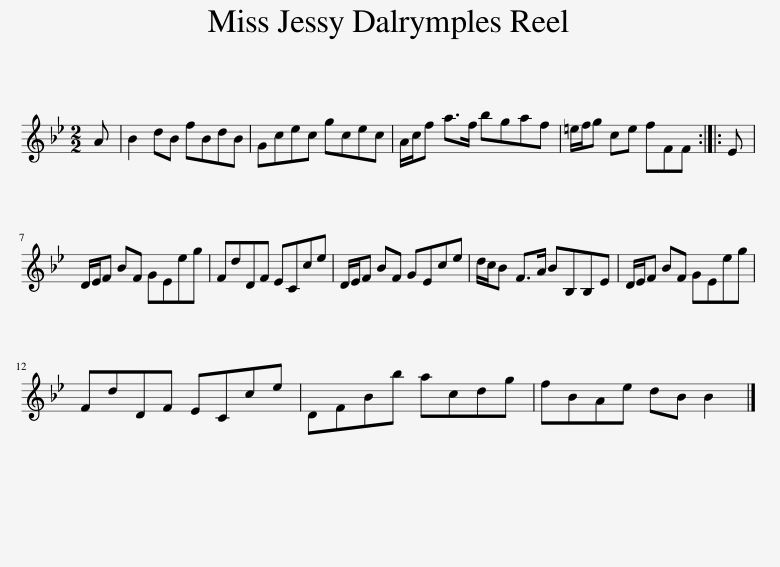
X:1
L:1/8
M:2/2
I:linebreak $
K:Bb
V:1 treble
V:1
 A | B2 dB fBdB | Gcec gcec | A/c/f a>f bgaf | =e/f/g ce fFF :: %5
 E |$ D/E/F BF GEeg | FdDF ECce | D/E/F BF GEce | d/c/B F>A BB,B,E | %10
 D/E/F BF GEeg |$ FdDF ECce | DFBb acdg | fBAe dB B2 |] %14
